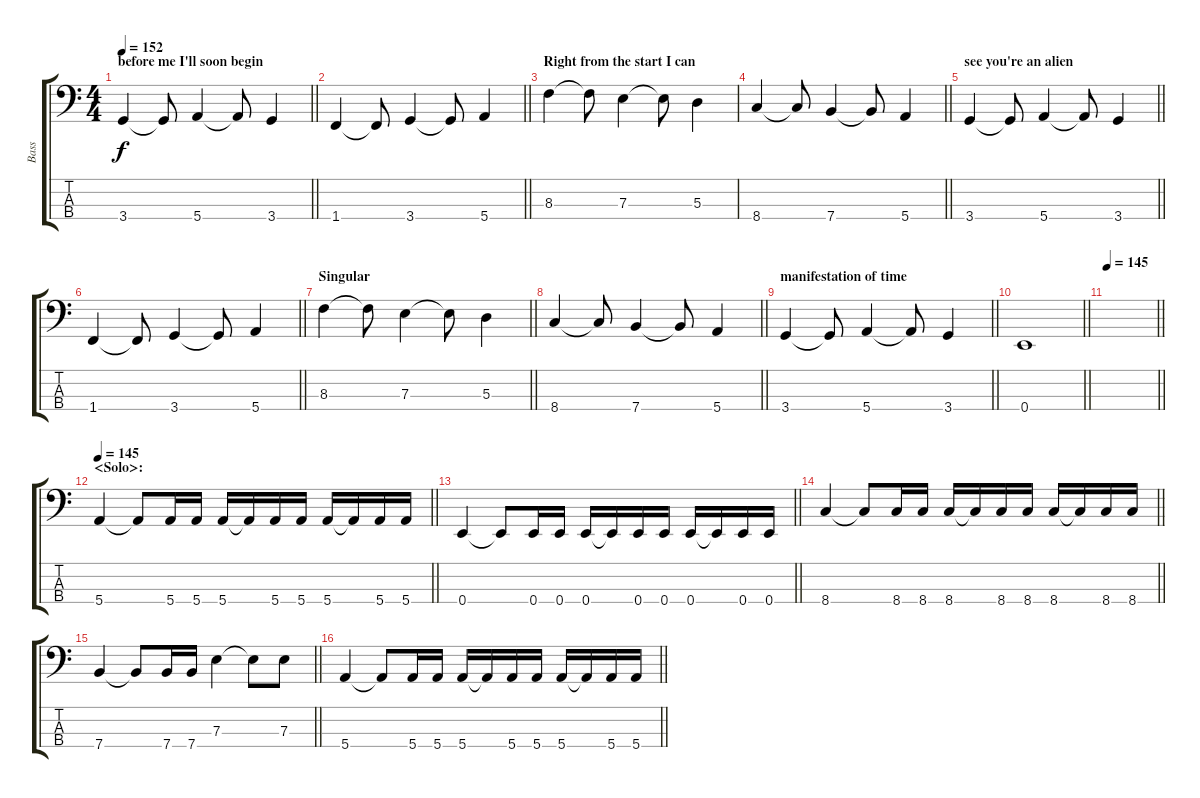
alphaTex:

\track ("Bass" "Bass") {instrument electricbasspick}
\staff {score tabs}
\tuning (G2 D2 A1 E1) {hide}
\ts (4 4)
\section ("" "before me I'll soon begin")
\tempo 152
\clef f4
\barLineRight lightlight
\ks c
3.4.4{dy f} 3.4{t}.8 5.4.4 5.4{t}.8 3.4.4 |
\barLineRight lightlight
1.4.4 1.4{t}.8 3.4.4 3.4{t}.8 5.4.4 |
\section ("" "Right from the start I can")
8.3.4 8.3{t}.8 7.3.4 7.3{t}.8 5.3.4 |
\barLineRight lightlight
8.4.4 8.4{t}.8 7.4.4 7.4{t}.8 5.4.4 |
\section ("" "see you're an alien")
\barLineRight lightlight
3.4.4 3.4{t}.8 5.4.4 5.4{t}.8 3.4.4 |
\barLineRight lightlight
1.4.4 1.4{t}.8 3.4.4 3.4{t}.8 5.4.4 |
\section ("" "Singular ")
\barLineRight lightlight
8.3.4 8.3{t}.8 7.3.4 7.3{t}.8 5.3.4 |
\barLineRight lightlight
8.4.4 8.4{t}.8 7.4.4 7.4{t}.8 5.4.4 |
\section ("" "manifestation of time")
\barLineRight lightlight
3.4.4 3.4{t}.8 5.4.4 5.4{t}.8 3.4.4 |
\barLineRight lightlight
0.4.1 |
\tempo 145
\barLineRight lightlight
|
\section ("" "<Solo>:")
\tempo 145
\barLineRight lightlight
5.4.4 5.4{t}.8 5.4.16 5.4.16 5.4.16 5.4{t}.16 5.4.16 5.4.16 5.4.16 5.4{t}.16 5.4.16 5.4.16 |
\barLineRight lightlight
0.4.4 0.4{t}.8 0.4.16 0.4.16 0.4.16 0.4{t}.16 0.4.16 0.4.16 0.4.16 0.4{t}.16 0.4.16 0.4.16 |
\barLineRight lightlight
8.4.4 8.4{t}.8 8.4.16 8.4.16 8.4.16 8.4{t}.16 8.4.16 8.4.16 8.4.16 8.4{t}.16 8.4.16 8.4.16 |
\barLineRight lightlight
7.4.4 7.4{t}.8 7.4.16 7.4.16 7.3.4 7.3{t}.8 7.3.8 |
\barLineRight lightlight
5.4.4 5.4{t}.8 5.4.16 5.4.16 5.4.16 5.4{t}.16 5.4.16 5.4.16 5.4.16 5.4{t}.16 5.4.16 5.4.16
